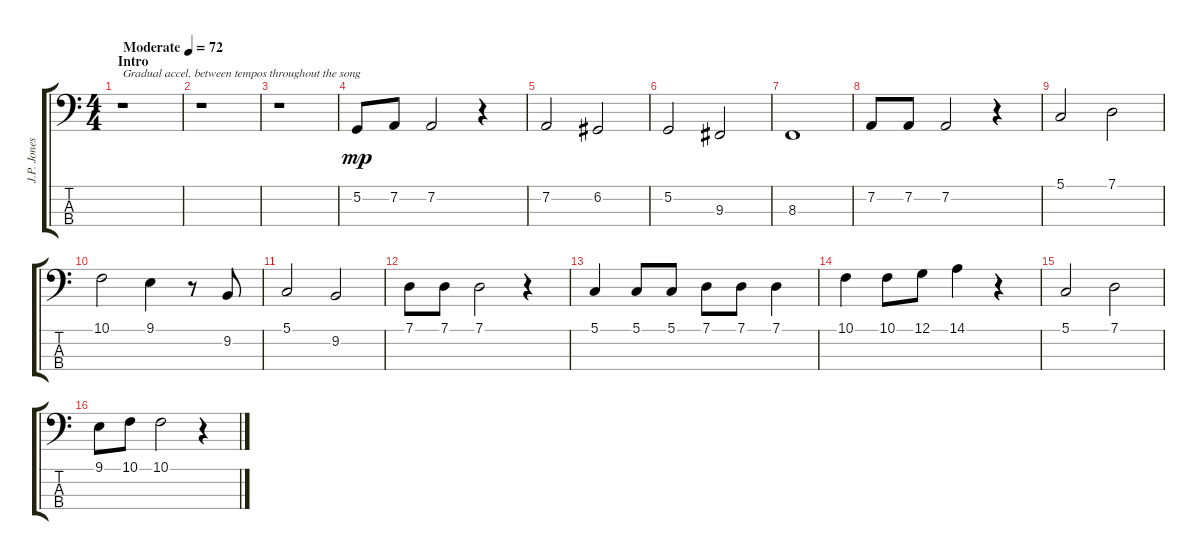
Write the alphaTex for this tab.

\track ("J.P. Jones (Keyboard A/Bass)" "J.P. Jones") {instrument recorder}
\staff {score tabs}
\tuning (G2 D2 A1 E1) {hide}
\ts (4 4)
\section ("" "Intro")
\tempo (72 "Moderate")
\clef f4
\ks c
r.1{txt "Gradual accel. between tempos throughout the song" dy mp instrument recorder} |
r.1 |
r.1 |
5.2.8 7.2.8 7.2.2 r.4 |
7.2.2 6.2.2 |
5.2.2 9.3.2 |
8.3.1 |
7.2.8 7.2.8 7.2.2 r.4 |
5.1.2 7.1.2 |
10.1.2 9.1.4 r.8 9.2.8 |
5.1.2 9.2.2 |
7.1.8 7.1.8 7.1.2 r.4 |
5.1.4 5.1.8 5.1.8 7.1.8 7.1.8 7.1.4 |
10.1.4 10.1.8 12.1.8 14.1.4 r.4 |
5.1.2 7.1.2 |
9.1.8 10.1.8 10.1.2 r.4
